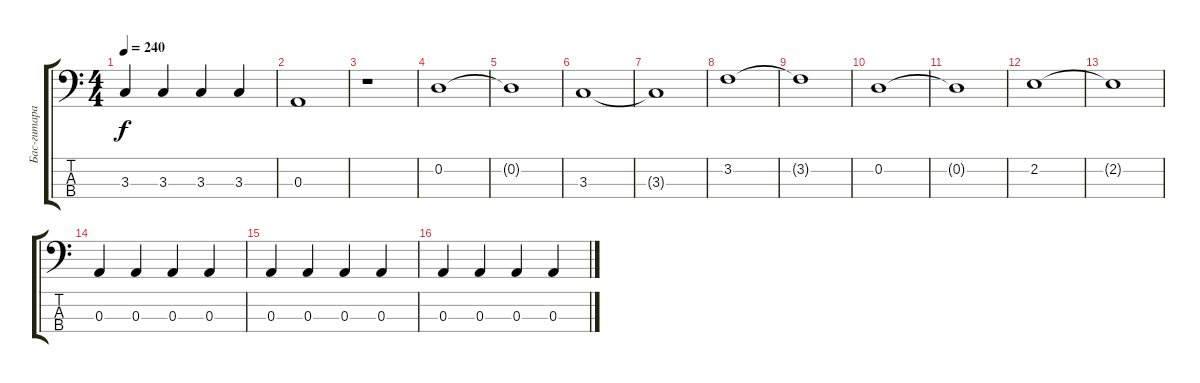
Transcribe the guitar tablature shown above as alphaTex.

\track ("Бас-гитара" "Бас-гитара") {instrument electricbassfinger}
\staff {score tabs}
\tuning (G2 D2 A1 E1) {hide}
\ts (4 4)
\tempo 240
\clef f4
\ks c
3.3.4{dy f} 3.3.4 3.3.4 3.3.4 |
0.3.1 |
r.1 |
0.2.1 |
0.2{t}.1 |
3.3.1 |
3.3{t}.1 |
3.2.1 |
3.2{t}.1 |
0.2.1 |
0.2{t}.1 |
2.2.1 |
2.2{t}.1 |
0.3.4 0.3.4 0.3.4 0.3.4 |
0.3.4 0.3.4 0.3.4 0.3.4 |
0.3.4 0.3.4 0.3.4 0.3.4
